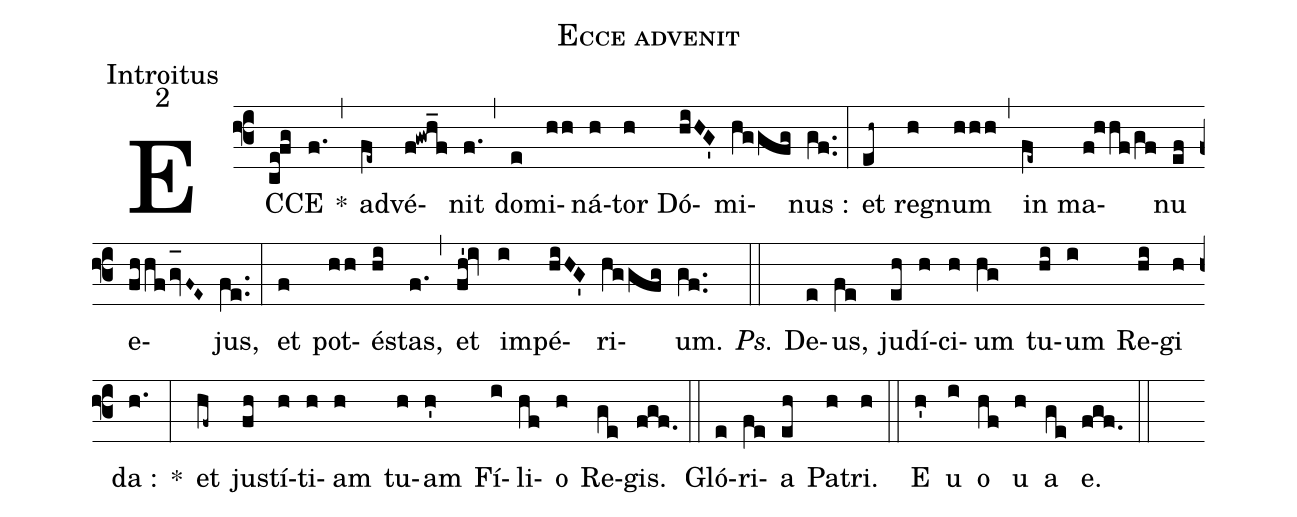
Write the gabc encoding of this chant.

name:Ecce advenit;
office-part:Introitus;
mode:2;
%%
(f3) EC(ce!fg)CE(f.) *(,) ad(fe~)vé(f!gwh_f)nit(f.) (,) do(e)mi(hh)ná(h)tor(h) Dó(hiHG')mi(hggfg)nus :(gf..) (:) et(eh~) re(h)gnum(hhh) (,) in(fe~) ma(f!hhf/gf)nu(ef) e(fhhfgv_[oh:h]F~E~)jus,(fe..) (:) et(f) pot(hh)é(hi)stas,(f.) (,) et(fh'!iv) im(i)pé(hiHG')ri(hggfg)um.(gf..) (::) <i>Ps.</i> De(e)us,(fe) ju(eh)dí(h)ci(h)um(hg) tu(hi)um(i) Re(hi)gi(h) da :(h.) *(:) et(hf~) ju(fh)stí(h)ti(h)am(h) tu(h)am(h') Fí(i)li(hf)o(h) Re(ge)gis.(fgf.) (::) Gló(e)ri(fe)a(eh) Pa(h)tri.(h) (::) <eu>E(h') u(i) o(hf) u(h) a(ge) e.</eu>(fgf.) (::)
